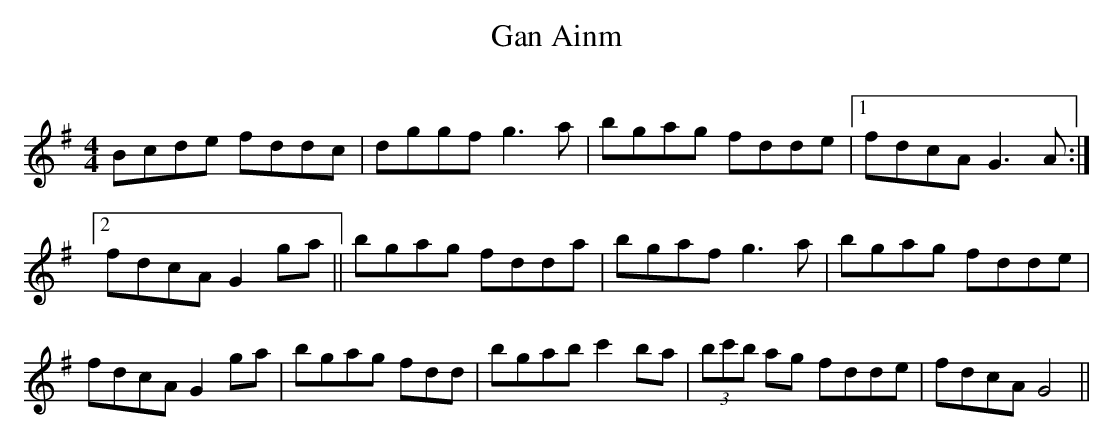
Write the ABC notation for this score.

X:1
T:Gan Ainm
C:
M:4/4
L:1/8
K:G
Bcde fddc|dggf g3a|bgag fdde|1 fdcA G3A:|2 fdcA G2ga||\
bgag fdda|bgaf g3a|bgag fdde|fdcA G2ga|\
bgag fdd+da+|bgab c'2 ba|(3bc'b ag fdde|fdcA G4||
